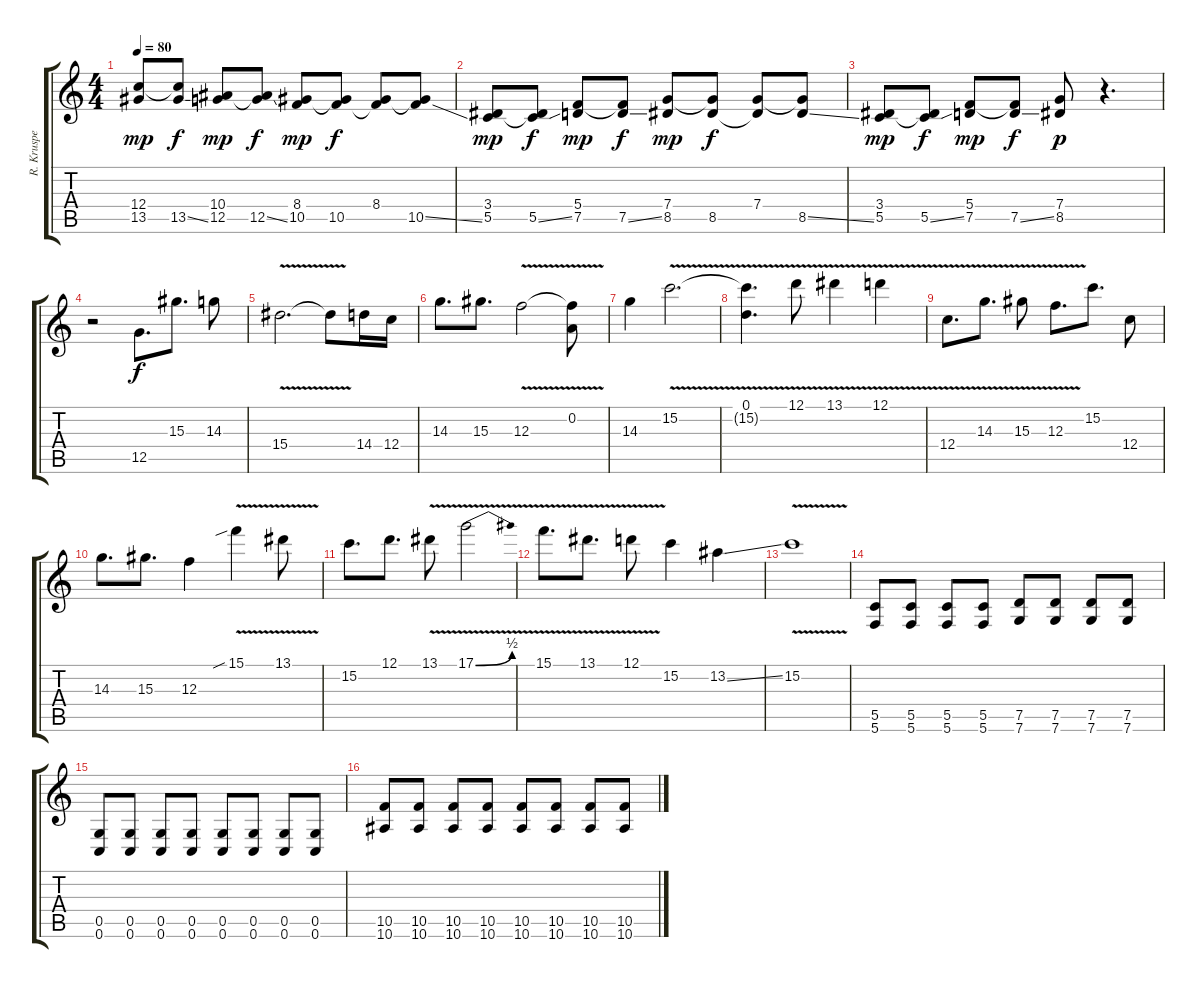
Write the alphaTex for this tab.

\track ("R. Kruspe" "R. Kruspe") {instrument electricguitarmuted}
\staff {score tabs}
\tuning (D4 A3 F3 C3 G2 C2) {hide}
\ts (4 4)
\tempo 80
\clef g2
\ks c
(12.4 13.5).8{dy mp} (12.4{t} 13.5{ss}).8{dy f} (10.4 12.5).8{dy mp} (10.4{t} 12.5{ss}).8{dy f} (8.4 10.5).8{dy mp} (8.4{t} 10.5).8{dy f} (8.4 10.5{t}).8 (8.4{t} 10.5{ss}).8 |
(3.4 5.5).8{dy mp} (3.4{t} 5.5{ss}).8{dy f} (5.4 7.5).8{dy mp} (5.4{t} 7.5{ss}).8{dy f} (7.4 8.5).8{dy mp} (7.4{t} 8.5).8{dy f} (7.4 8.5{t}).8 (7.4{t} 8.5{ss}).8 |
(3.4 5.5).8{dy mp} (3.4{t} 5.5{ss}).8{dy f} (5.4 7.5).8{dy mp} (5.4{t} 7.5{ss}).8{dy f} (7.4 8.5).8{dy p} r.4{d} |
r.2{volume 16 instrument distortionguitar} 12.5.8{d dy f} 15.3.8{d} 14.3.8 |
15.4{v}.2{d} 15.4{t}.8 14.4.16 12.4.16 |
14.3.8{d} 15.3.8{d} 12.3{v}.2 (0.2 12.3{t}).8 |
14.3.4 15.2{v}.2{d} |
(0.1 15.2{t}).4{d} 12.1{v}.8 13.1{v}.4 12.1{v}.4 |
12.4{v}.8{d} 14.3{v}.8{d} 15.3{v}.8 12.3{v}.8{d} 15.2.8{d} 12.4.8 |
14.3.8{d} 15.3.8{d} 12.3.4 15.1{v sib}.4 13.1{v}.8 |
15.2.8{d} 12.1.8{d} 13.1{v}.8 17.1{be (bend 0 0 60 2) v}.2 |
15.1{v}.8{d} 13.1{v}.8{d} 12.1{v}.8 15.2.4 13.2{ss}.4 |
15.2{v}.1 |
(5.5 5.6).8{balance 16} (5.5 5.6).8 (5.5 5.6).8 (5.5 5.6).8 (7.5 7.6).8 (7.5 7.6).8 (7.5 7.6).8 (7.5 7.6).8 |
(0.5 0.6).8 (0.5 0.6).8 (0.5 0.6).8 (0.5 0.6).8 (0.5 0.6).8 (0.5 0.6).8 (0.5 0.6).8 (0.5 0.6).8 |
(10.5 10.6).8 (10.5 10.6).8 (10.5 10.6).8 (10.5 10.6).8 (10.5 10.6).8 (10.5 10.6).8 (10.5 10.6).8 (10.5 10.6).8
